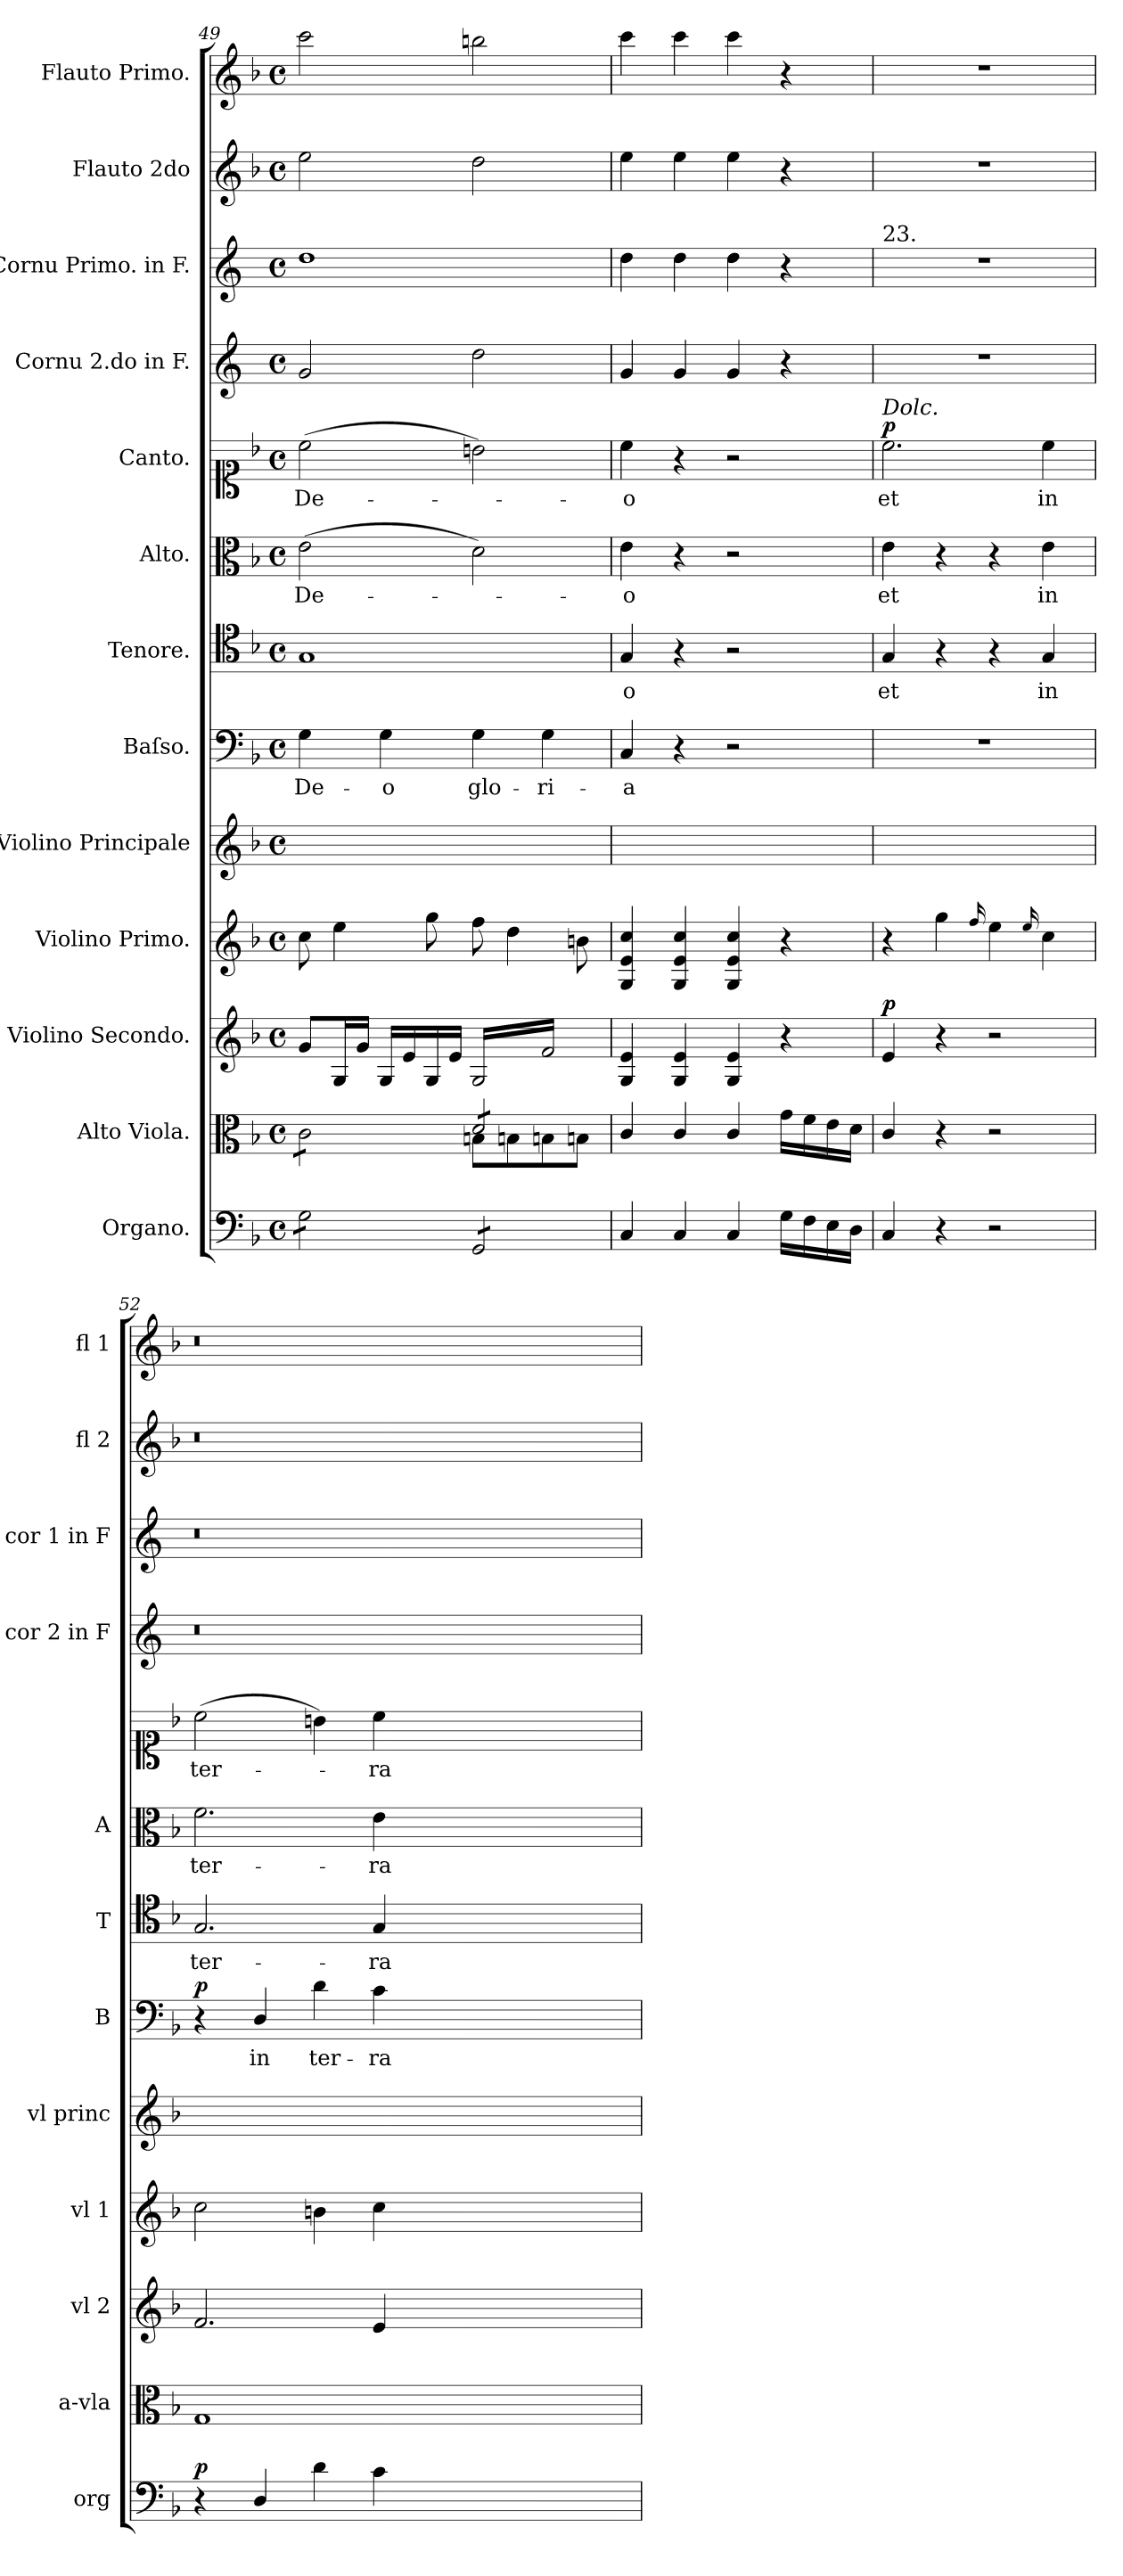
**kern	**dynam	**kern	**dynam	**kern	**dynam	**kern	**dynam	**kern	**kern	**text	**dynam	**kern	**text	**dynam	**kern	**text	**dynam	**kern	**text	**dynam	**kern	**kern	**kern	**kern
*part13	*part13	*part12	*part12	*part11	*part11	*part10	*part10	*part9	*part8	*part8	*part8	*part7	*part7	*part7	*part6	*part6	*part6	*part5	*part5	*part5	*part4	*part3	*part2	*part1
*staff13	*staff13	*staff12	*staff12	*staff11	*staff11	*staff10	*staff10	*staff9	*staff8	*staff8	*staff8	*staff7	*staff7	*staff7	*staff6	*staff6	*staff6	*staff5	*staff5	*staff5	*staff4	*staff3	*staff2	*staff1
*I"Organo.	*	*I"Alto Viola.	*	*I"Violino Secondo.	*	*I"Violino Primo.	*	*I"Violino Principale	*I"Baſso.	*	*	*I"Tenore.	*	*	*I"Alto.	*	*	*I"Canto.	*	*	*I"Cornu 2.do in F.	*I"Cornu Primo. in F.	*I"Flauto 2do	*I"Flauto Primo.
*I'org	*	*I'a-vla	*	*I'vl 2	*	*I'vl 1	*	*I'vl princ	*I'B	*	*	*I'T	*	*	*I'A	*	*	*	*	*	*I'cor 2 in F	*I'cor 1 in F	*I'fl 2	*I'fl 1
*clefF4	*	*clefC3	*	*clefG2	*	*clefG2	*	*clefG2	*clefF4	*	*	*clefC4	*	*	*clefC3	*	*	*clefC1	*	*	*clefG2	*clefG2	*clefG2	*clefG2
*	*	*	*	*	*	*	*	*	*	*	*	*	*	*	*	*	*	*	*	*	*ITrd4c7	*ITrd4c7	*	*
*k[b-]	*	*k[b-]	*	*k[b-]	*	*k[b-]	*	*k[b-]	*k[b-]	*	*	*k[b-]	*	*	*k[b-]	*	*	*k[b-]	*	*	*k[b-]	*k[b-]	*k[b-]	*k[b-]
*F:	*	*F:	*	*F:	*	*F:	*	*F:	*F:	*	*	*F:	*	*	*F:	*	*	*F:	*	*	*	*	*F:	*F:
*M4/4	*	*M4/4	*	*M4/4	*	*M4/4	*	*M4/4	*M4/4	*	*	*M4/4	*	*	*M4/4	*	*	*M4/4	*	*	*M4/4	*M4/4	*M4/4	*M4/4
*met(c)	*	*met(c)	*	*met(c)	*	*met(c)	*	*met(c)	*met(c)	*	*	*met(c)	*	*	*met(c)	*	*	*met(c)	*	*	*met(c)	*met(c)	*met(c)	*met(c)
=49	=49	=49	=49	=49	=49	=49	=49	=49	=49	=49	=49	=49	=49	=49	=49	=49	=49	=49	=49	=49	=49	=49	=49	=49
*	*	*^	*	*	*	*	*	*	*	*	*	*	*	*	*	*	*	*	*	*	*	*	*	*
*tremolo	*	*	*	*	*	*	*	*	*	*	*	*	*	*	*	*	*	*	*	*	*	*	*	*	*
*	*	*tremolo	*	*	*	*	*	*	*	*	*	*	*	*	*	*	*	*	*	*	*	*	*	*	*
8G\L	.	8c\L	2ryy	.	8g/L	.	8cc\	.	1ryy	4G\	De-	.	1G	.	.	(2e\	De-	.	(2cc\	De-	.	2c/	1g	2ee\	2ccc\
8G\	.	8c\	.	.	16G/L	.	4ee\	.	.	.	.	.	.	.	.	.	.	.	.	.	.	.	.	.	.
.	.	.	.	.	16g/JJ	.	.	.	.	.	.	.	.	.	.	.	.	.	.	.	.	.	.	.	.
8G\	.	8c\	.	.	16G/LL	.	.	.	.	4G\	-o	.	.	.	.	.	.	.	.	.	.	.	.	.	.
.	.	.	.	.	16e/	.	.	.	.	.	.	.	.	.	.	.	.	.	.	.	.	.	.	.	.
8G\J	.	8c\J	.	.	16G/	.	8gg\	.	.	.	.	.	.	.	.	.	.	.	.	.	.	.	.	.	.
.	.	.	.	.	16e/JJ	.	.	.	.	.	.	.	.	.	.	.	.	.	.	.	.	.	.	.	.
*	*	*	*	*	*tremolo	*	*	*	*	*	*	*	*	*	*	*	*	*	*	*	*	*	*	*	*
8GG/L	.	8d/L	8Bn\L	.	16G/LL	.	8ff\	.	.	4G\	glo-	.	.	.	.	2d\)	.	.	2bn\)	.	.	2g\	.	2dd\	2bbn\
.	.	.	.	.	16f/	.	.	.	.	.	.	.	.	.	.	.	.	.	.	.	.	.	.	.	.
8GG/	.	8d/	8Bn\	.	16G/	.	4dd\	.	.	.	.	.	.	.	.	.	.	.	.	.	.	.	.	.	.
.	.	.	.	.	16f/	.	.	.	.	.	.	.	.	.	.	.	.	.	.	.	.	.	.	.	.
8GG/	.	8d/	8Bn\	.	16G/	.	.	.	.	4G\	-ri-	.	.	.	.	.	.	.	.	.	.	.	.	.	.
.	.	.	.	.	16f/	.	.	.	.	.	.	.	.	.	.	.	.	.	.	.	.	.	.	.	.
8GG/J	.	8d/J	8Bn\J	.	16G/	.	8bn\	.	.	.	.	.	.	.	.	.	.	.	.	.	.	.	.	.	.
*	*	*Xtremolo	*	*	*	*	*	*	*	*	*	*	*	*	*	*	*	*	*	*	*	*	*	*	*
*Xtremolo	*	*	*	*	*	*	*	*	*	*	*	*	*	*	*	*	*	*	*	*	*	*	*	*	*
.	.	.	.	.	16f/JJ	.	.	.	.	.	.	.	.	.	.	.	.	.	.	.	.	.	.	.	.
*	*	*	*	*	*Xtremolo	*	*	*	*	*	*	*	*	*	*	*	*	*	*	*	*	*	*	*	*
*	*	*v	*v	*	*	*	*	*	*	*	*	*	*	*	*	*	*	*	*	*	*	*	*	*	*
=50	=50	=50	=50	=50	=50	=50	=50	=50	=50	=50	=50	=50	=50	=50	=50	=50	=50	=50	=50	=50	=50	=50	=50	=50
4C/	.	4c/	.	4G/ 4e/	.	4G/ 4e/ 4cc/	.	1ryy	4C/	-a	.	4G/	-o	.	4e\	-o	.	4cc\	-o	.	4c/	4g\	4ee\	4ccc\
.	.	.	.	.	.	.	.	.	.	.	.	.	.	.	.	.	.	.	.	.	.	.	.	.
.	.	.	.	.	.	.	.	.	.	.	.	.	.	.	.	.	.	.	.	.	.	.	.	.
.	.	.	.	.	.	.	.	.	.	.	.	.	.	.	.	.	.	.	.	.	.	.	.	.
4C/	.	4c/	.	4G/ 4e/	.	4G/ 4e/ 4cc/	.	.	4r	.	.	4r	.	.	4r	.	.	4r	.	.	4c/	4g\	4ee\	4ccc\
4C/	.	4c/	.	4G/ 4e/	.	4G/ 4e/ 4cc/	.	.	2r	.	.	2r	.	.	2r	.	.	2r	.	.	4c/	4g\	4ee\	4ccc\
!	!	!	!LO:DY:b	!	!	!	!	!	!	!	!	!	!	!	!	!	!	!	!	!	!	!	!	!
16G\LL	.	16g\LL	po.	4r	.	4r	.	.	.	.	.	.	.	.	.	.	.	.	.	.	4r	4r	4r	4r
16F\	.	16f\	.	.	.	.	.	.	.	.	.	.	.	.	.	.	.	.	.	.	.	.	.	.
16E\	.	16e\	.	.	.	.	.	.	.	.	.	.	.	.	.	.	.	.	.	.	.	.	.	.
16D\JJ	.	16d\JJ	.	.	.	.	.	.	.	.	.	.	.	.	.	.	.	.	.	.	.	.	.	.
=51	=51	=51	=51	=51	=51	=51	=51	=51	=51	=51	=51	=51	=51	=51	=51	=51	=51	=51	=51	=51	=51	=51	=51	=51
!	!	!	!	!	!	!	!	!	!	!	!	!	!	!	!	!	!	!	!	!	!	!LO:TX:a:t=23.	!	!
!	!	!	!	!	!	!	!	!	!	!	!	!	!	!	!	!	!	!LO:TX:a:i:t=Dolc.	!	!	!	!	!	!
!	!	!	!	!	!LO:DY:a	!	!	!	!	!	!	!	!	!LO:DY:a	!	!	!LO:DY:a	!	!	!LO:DY:a	!	!	!	!
4C/	.	4c/	.	4e/	p.	4r	p&colon;	1ryy	1r	.	.	4G/	et	po	4e\	et	po	2.cc\	et	p.	1r	1r	1r	1r
4r	.	4r	.	4r	.	4gg\	.	.	.	.	.	4r	.	.	4r	.	.	.	.	.	.	.	.	.
.	.	.	.	.	.	16qqff/	.	.	.	.	.	.	.	.	.	.	.	.	.	.	.	.	.	.
2r	.	2r	.	2r	.	4ee\	.	.	.	.	.	4r	.	.	4r	.	.	.	.	.	.	.	.	.
.	.	.	.	.	.	16qqee/	.	.	.	.	.	.	.	.	.	.	.	.	.	.	.	.	.	.
.	.	.	.	.	.	4cc\	.	.	.	.	.	4G/	in	.	4e\	in	.	4cc\	in	.	.	.	.	.
=52	=52	=52	=52	=52	=52	=52	=52	=52	=52	=52	=52	=52	=52	=52	=52	=52	=52	=52	=52	=52	=52	=52	=52	=52
!	!LO:DY:a	!	!	!	!	!	!	!	!	!	!LO:DY:a	!	!	!	!	!	!	!	!	!	!	!	!	!
4r	p.	1G	.	2.f/	.	2cc\	.	1ryy	4r	.	p.	2.G/	ter-	.	2.f\	ter-	.	(2cc\	ter-	.	0.r	0.r	0.r	0.r
4D/	.	.	.	.	.	.	.	.	4D/	in	.	.	.	.	.	.	.	.	.	.	.	.	.	.
4d\	.	.	.	.	.	4bn\	.	.	4d\	ter-	.	.	.	.	.	.	.	4bn\)	.	.	.	.	.	.
4c\	.	.	.	4e/	.	4cc\	.	.	4c\	-ra	.	4G/	-ra	.	4e\	-ra	.	4cc\	-ra	.	.	.	.	.
0ryy	.	0ryy	.	0ryy	.	0ryy	.	0ryy	0ryy	.	.	0ryy	.	.	0ryy	.	.	0ryy	.	.	.	.	.	.
=	=	=	=	=	=	=	=	=	=	=	=	=	=	=	=	=	=	=	=	=	=	=	=	=
*-	*-	*-	*-	*-	*-	*-	*-	*-	*-	*-	*-	*-	*-	*-	*-	*-	*-	*-	*-	*-	*-	*-	*-	*-
